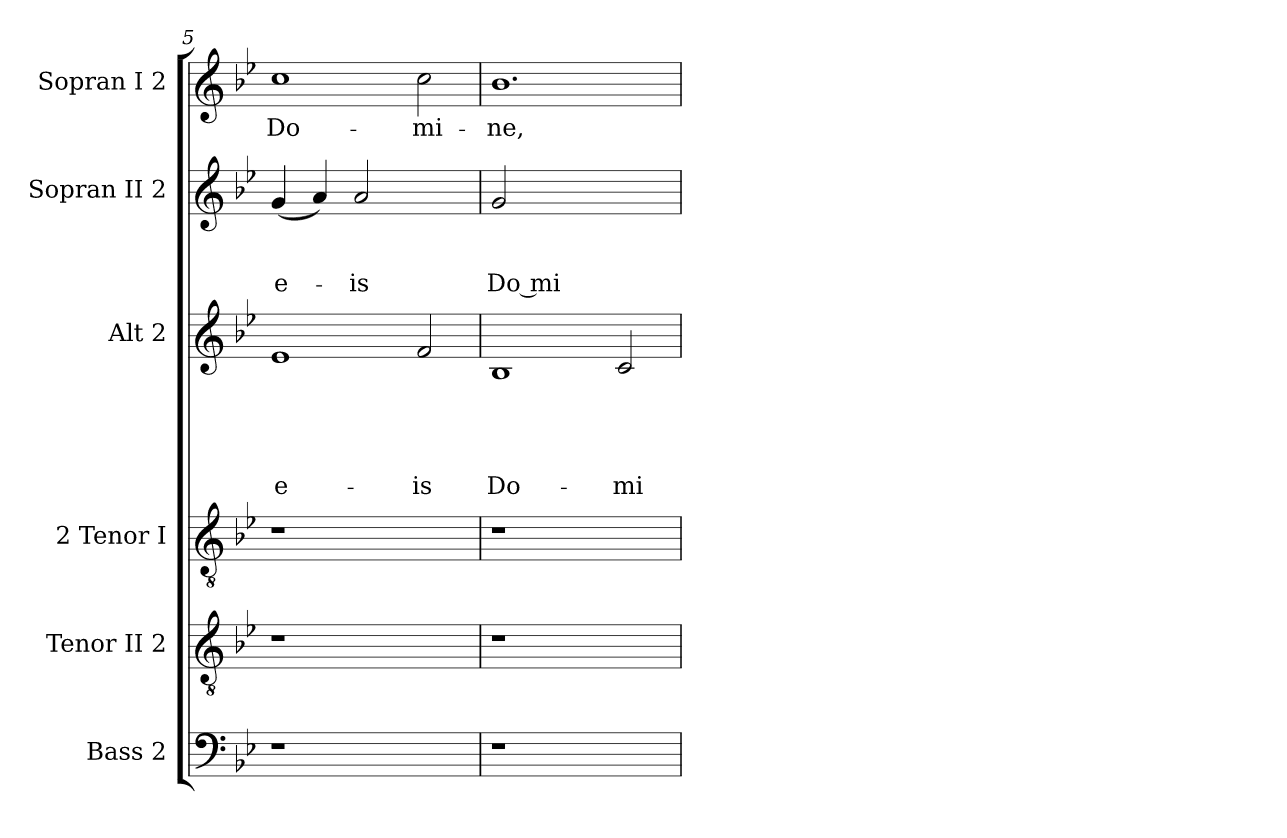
**kern	**kern	**kern	**kern	**text	**text	**text	**text	**text	**kern	**text	**text	**text	**kern	**text
*part6	*part5	*part4	*part3	*part3	*part3	*part3	*part3	*part3	*part2	*part2	*part2	*part2	*part1	*part1
*staff6	*staff5	*staff4	*staff3	*staff3	*staff3	*staff3	*staff3	*staff3	*staff2	*staff2	*staff2	*staff2	*staff1	*staff1
*I"Bass 2	*I"Tenor II 2	*I"2 Tenor I	*I"Alt 2	*	*	*	*	*	*I"Sopran II 2	*	*	*	*I"Sopran I 2	*
*clefF4	*clefGv2	*clefGv2	*clefG2	*	*	*	*	*	*clefG2	*	*	*	*clefG2	*
*k[b-e-]	*k[b-e-]	*k[b-e-]	*k[b-e-]	*	*	*	*	*	*k[b-e-]	*	*	*	*k[b-e-]	*
*B-:	*B-:	*B-:	*B-:	*	*	*	*	*	*B-:	*	*	*	*B-:	*
=5	=5	=5	=5	=5	=5	=5	=5	=5	=5	=5	=5	=5	=5	=5
!	!	!	!	!	!	!	!	!LO:LY:b	!	!	!	!LO:LY:b	!	!LO:LY:b
1r	1r	1r	1e-	.	.	.	.	e-	(4g/	.	.	e-	1cc	Do-
.	.	.	.	.	.	.	.	.	4a/)	.	.	.	.	.
!	!	!	!	!	!	!	!	!	!	!	!	!LO:LY:b	!	!
.	.	.	.	.	.	.	.	.	2a/	.	.	-is	.	.
!	!	!	!	!	!	!	!	!LO:LY:b	!	!	!	!	!	!LO:LY:b
2ryy	2ryy	2ryy	2f/	.	.	.	.	-is	2ryy	.	.	.	2cc\	-mi-
=6	=6	=6	=6	=6	=6	=6	=6	=6	=6	=6	=6	=6	=6	=6
!	!	!	!	!	!	!	!	!LO:LY:b	!	!	!	!LO:LY:b:rj	!	!LO:LY:b
1r	1r	1r	1B-	.	.	.	.	Do-	2g/	.	.	Do mi-	1.b-	-ne,
.	.	.	.	.	.	.	.	.	1ryy	.	.	.	.	.
!	!	!	!	!	!	!	!	!LO:LY:b	!	!	!	!	!	!
2ryy	2ryy	2ryy	2c/	.	.	.	.	-mi-	.	.	.	.	.	.
=	=	=	=	=	=	=	=	=	=	=	=	=	=	=
*-	*-	*-	*-	*-	*-	*-	*-	*-	*-	*-	*-	*-	*-	*-
